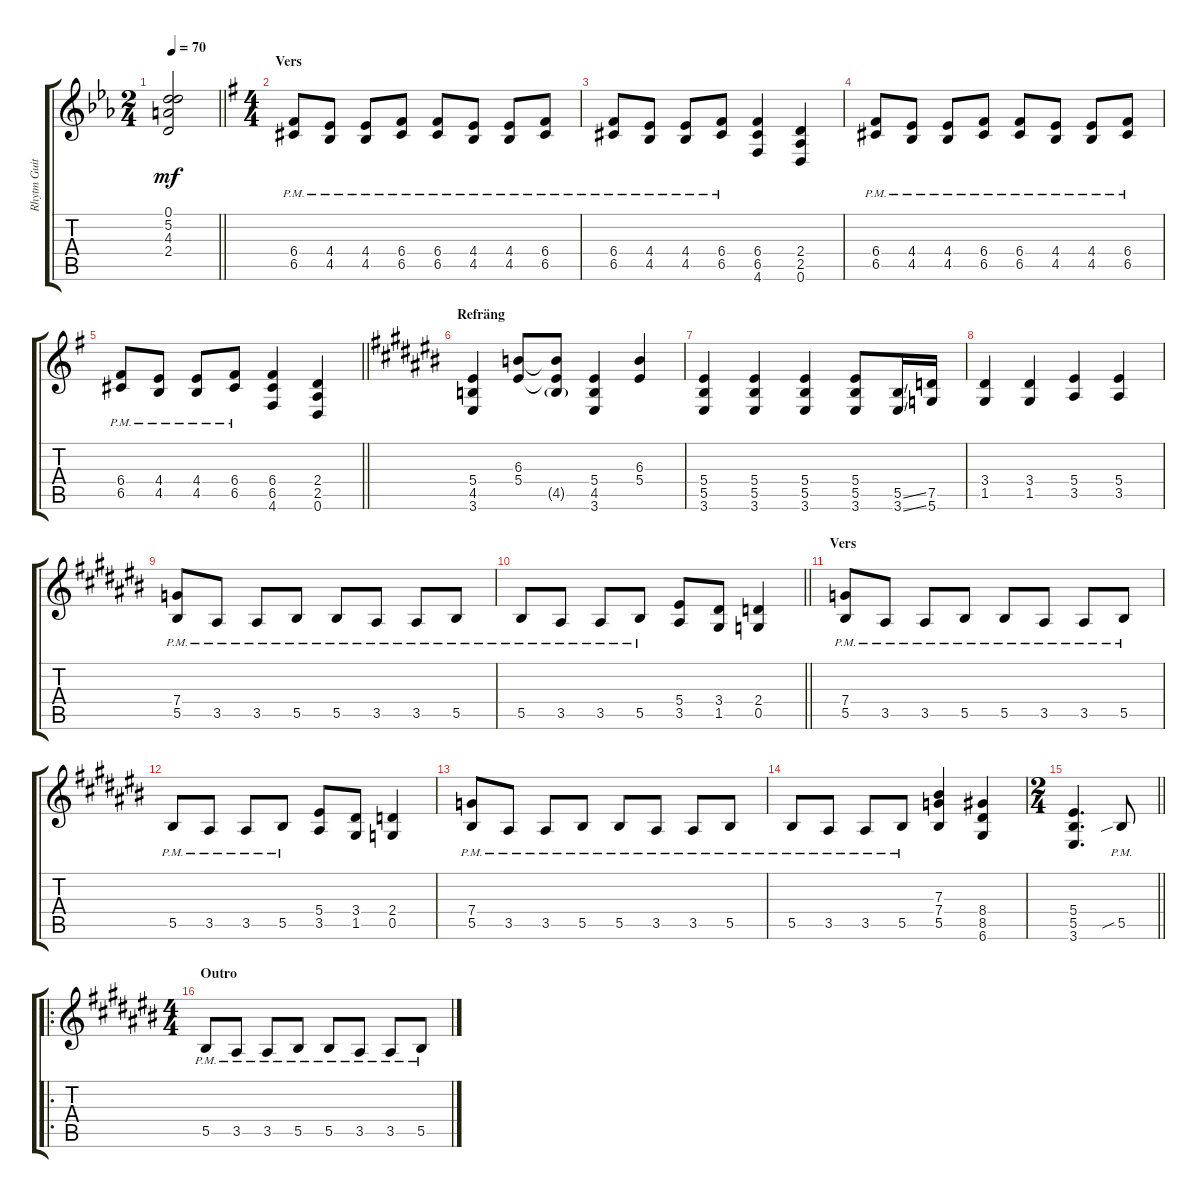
\track ("Rhytm Guitar" "Rhytm Guit") {instrument distortionguitar}
\staff {score tabs}
\tuning (D4 A3 F3 C3 G2 D2) {hide}
\ts (2 4)
\tempo 70
\clef g2
\barLineRight lightlight
\ks cminor
(0.1{t} 5.2{t} 4.3{t} 2.4{t}).2{dy mf} |
\ts (4 4)
\section ("" "Vers")
\ks eminor
(6.4{pm} 6.5{pm}).8 (4.4{pm} 4.5{pm}).8 (4.4{pm} 4.5{pm}).8 (6.4{pm} 6.5{pm}).8 (6.4{pm} 6.5{pm}).8 (4.4{pm} 4.5{pm}).8 (4.4{pm} 4.5{pm}).8 (6.4{pm} 6.5{pm}).8 |
(6.4{pm} 6.5{pm}).8 (4.4{pm} 4.5{pm}).8 (4.4{pm} 4.5{pm}).8 (6.4{pm} 6.5{pm}).8 (6.4 6.5 4.6).4 (2.4 2.5 0.6).4 |
(6.4{pm} 6.5{pm}).8 (4.4{pm} 4.5{pm}).8 (4.4{pm} 4.5{pm}).8 (6.4{pm} 6.5{pm}).8 (6.4{pm} 6.5{pm}).8 (4.4{pm} 4.5{pm}).8 (4.4{pm} 4.5{pm}).8 (6.4{pm} 6.5{pm}).8 |
\barLineRight lightlight
(6.4{pm} 6.5{pm}).8 (4.4{pm} 4.5{pm}).8 (4.4{pm} 4.5{pm}).8 (6.4{pm} 6.5{pm}).8 (6.4 6.5 4.6).4 (2.4 2.5 0.6).4 |
\section ("" "Refräng")
\ks a#minor
(5.4 4.5 3.6).4 (6.3 5.4).8 (6.3{t} 5.4{t} 4.5{g}).8 (5.4 4.5 3.6).4 (6.3 5.4).4 |
(5.4 5.5 3.6).4 (5.4 5.5 3.6).4 (5.4 5.5 3.6).4 (5.4 5.5 3.6).8 (5.5{ss} 3.6{ss}).16 (7.5 5.6).16 |
(3.4 1.5).4 (3.4 1.5).4 (5.4 3.5).4 (5.4 3.5).4 |
(7.4{pm} 5.5{pm}).8 3.5{pm}.8 3.5{pm}.8 5.5{pm}.8 5.5{pm}.8 3.5{pm}.8 3.5{pm}.8 5.5{pm}.8 |
\barLineRight lightlight
5.5{pm}.8 3.5{pm}.8 3.5{pm}.8 5.5{pm}.8 (5.4 3.5).8 (3.4 1.5).8 (2.4 0.5).4 |
\section ("" "Vers")
(7.4{pm} 5.5{pm}).8 3.5{pm}.8 3.5{pm}.8 5.5{pm}.8 5.5{pm}.8 3.5{pm}.8 3.5{pm}.8 5.5{pm}.8 |
5.5{pm}.8 3.5{pm}.8 3.5{pm}.8 5.5{pm}.8 (5.4 3.5).8 (3.4 1.5).8 (2.4 0.5).4 |
(7.4{pm} 5.5{pm}).8 3.5{pm}.8 3.5{pm}.8 5.5{pm}.8 5.5{pm}.8 3.5{pm}.8 3.5{pm}.8 5.5{pm}.8 |
5.5{pm}.8 3.5{pm}.8 3.5{pm}.8 5.5{pm}.8 (7.3 7.4 5.5).4 (8.4 8.5 6.6).4 |
\ts (2 4)
\barLineRight lightlight
(5.4 5.5 3.6).4{d} 5.5{sib pm}.8 |
\ro
\ts (4 4)
\section ("" "Outro")
5.5{pm}.8 3.5{pm}.8 3.5{pm}.8 5.5{pm}.8 5.5{pm}.8 3.5{pm}.8 3.5{pm}.8 5.5{pm}.8
